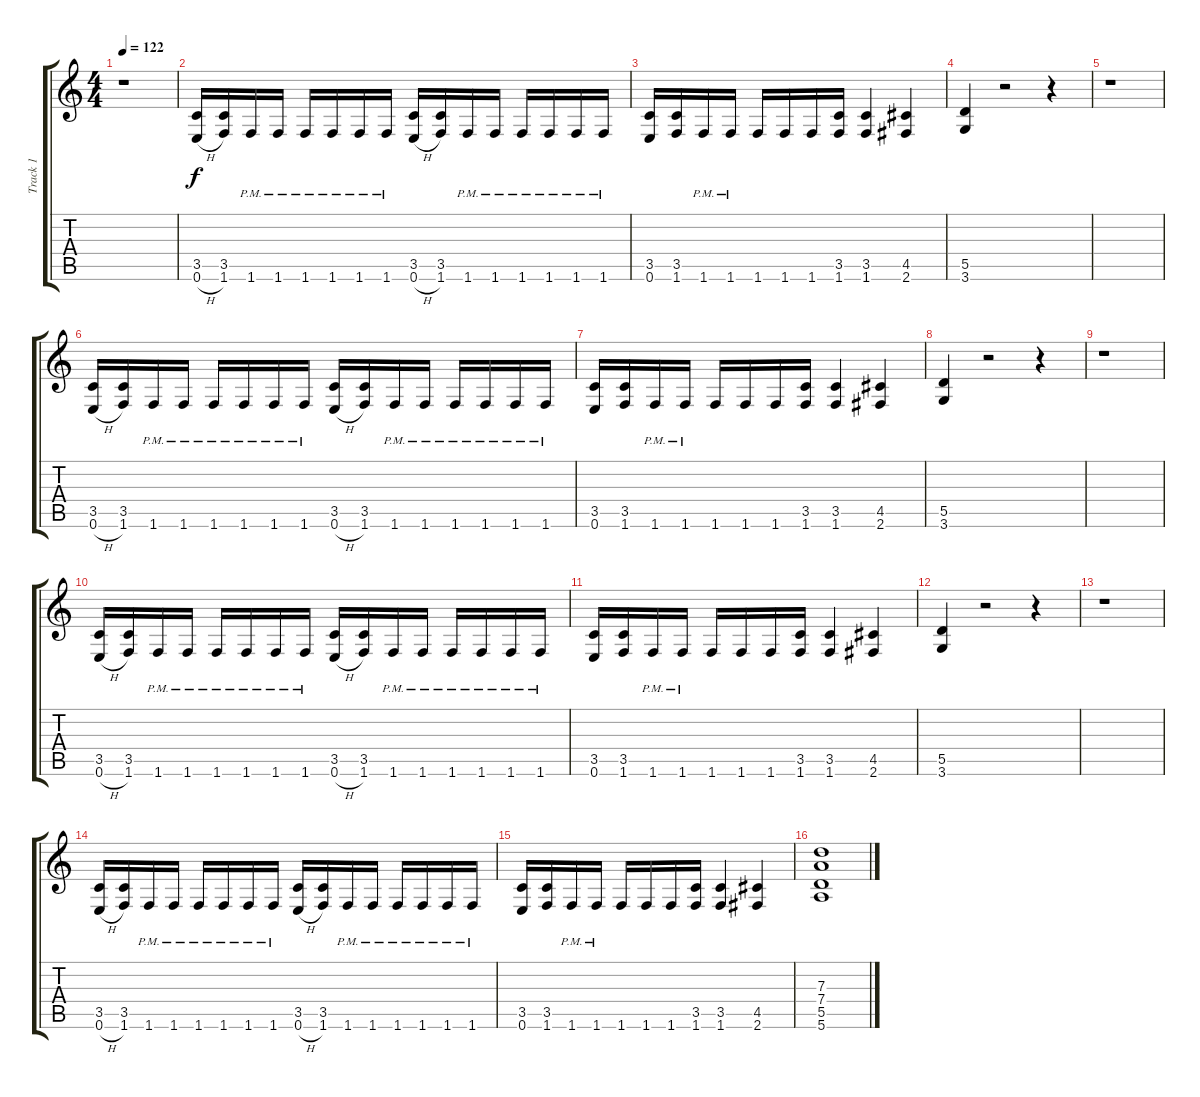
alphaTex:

\track ("Track 1" "Track 1") {instrument distortionguitar}
\staff {score tabs}
\tuning (E4 B3 G3 D3 A2 E2) {hide}
\ts (4 4)
\tempo 122
\clef g2
\ks c
r.1{dy f} |
(3.5 0.6{h}).16 (3.5 1.6).16 1.6{pm}.16 1.6{pm}.16 1.6{pm}.16 1.6{pm}.16 1.6{pm}.16 1.6{pm}.16 (3.5 0.6{h}).16 (3.5 1.6).16 1.6{pm}.16 1.6{pm}.16 1.6{pm}.16 1.6{pm}.16 1.6{pm}.16 1.6{pm}.16 |
(3.5 0.6).16 (3.5 1.6).16 1.6{pm}.16 1.6{pm}.16 1.6.16 1.6.16 1.6.16 (3.5 1.6).16 (3.5 1.6).4 (4.5 2.6).4 |
(5.5 3.6).4 r.2 r.4 |
r.1 |
(3.5 0.6{h}).16 (3.5 1.6).16 1.6{pm}.16 1.6{pm}.16 1.6{pm}.16 1.6{pm}.16 1.6{pm}.16 1.6{pm}.16 (3.5 0.6{h}).16 (3.5 1.6).16 1.6{pm}.16 1.6{pm}.16 1.6{pm}.16 1.6{pm}.16 1.6{pm}.16 1.6{pm}.16 |
(3.5 0.6).16 (3.5 1.6).16 1.6{pm}.16 1.6{pm}.16 1.6.16 1.6.16 1.6.16 (3.5 1.6).16 (3.5 1.6).4 (4.5 2.6).4 |
(5.5 3.6).4 r.2 r.4 |
r.1 |
(3.5 0.6{h}).16 (3.5 1.6).16 1.6{pm}.16 1.6{pm}.16 1.6{pm}.16 1.6{pm}.16 1.6{pm}.16 1.6{pm}.16 (3.5 0.6{h}).16 (3.5 1.6).16 1.6{pm}.16 1.6{pm}.16 1.6{pm}.16 1.6{pm}.16 1.6{pm}.16 1.6{pm}.16 |
(3.5 0.6).16 (3.5 1.6).16 1.6{pm}.16 1.6{pm}.16 1.6.16 1.6.16 1.6.16 (3.5 1.6).16 (3.5 1.6).4 (4.5 2.6).4 |
(5.5 3.6).4 r.2 r.4 |
r.1 |
(3.5 0.6{h}).16 (3.5 1.6).16 1.6{pm}.16 1.6{pm}.16 1.6{pm}.16 1.6{pm}.16 1.6{pm}.16 1.6{pm}.16 (3.5 0.6{h}).16 (3.5 1.6).16 1.6{pm}.16 1.6{pm}.16 1.6{pm}.16 1.6{pm}.16 1.6{pm}.16 1.6{pm}.16 |
(3.5 0.6).16 (3.5 1.6).16 1.6{pm}.16 1.6{pm}.16 1.6.16 1.6.16 1.6.16 (3.5 1.6).16 (3.5 1.6).4 (4.5 2.6).4 |
(7.3 7.4 5.5 5.6).1
